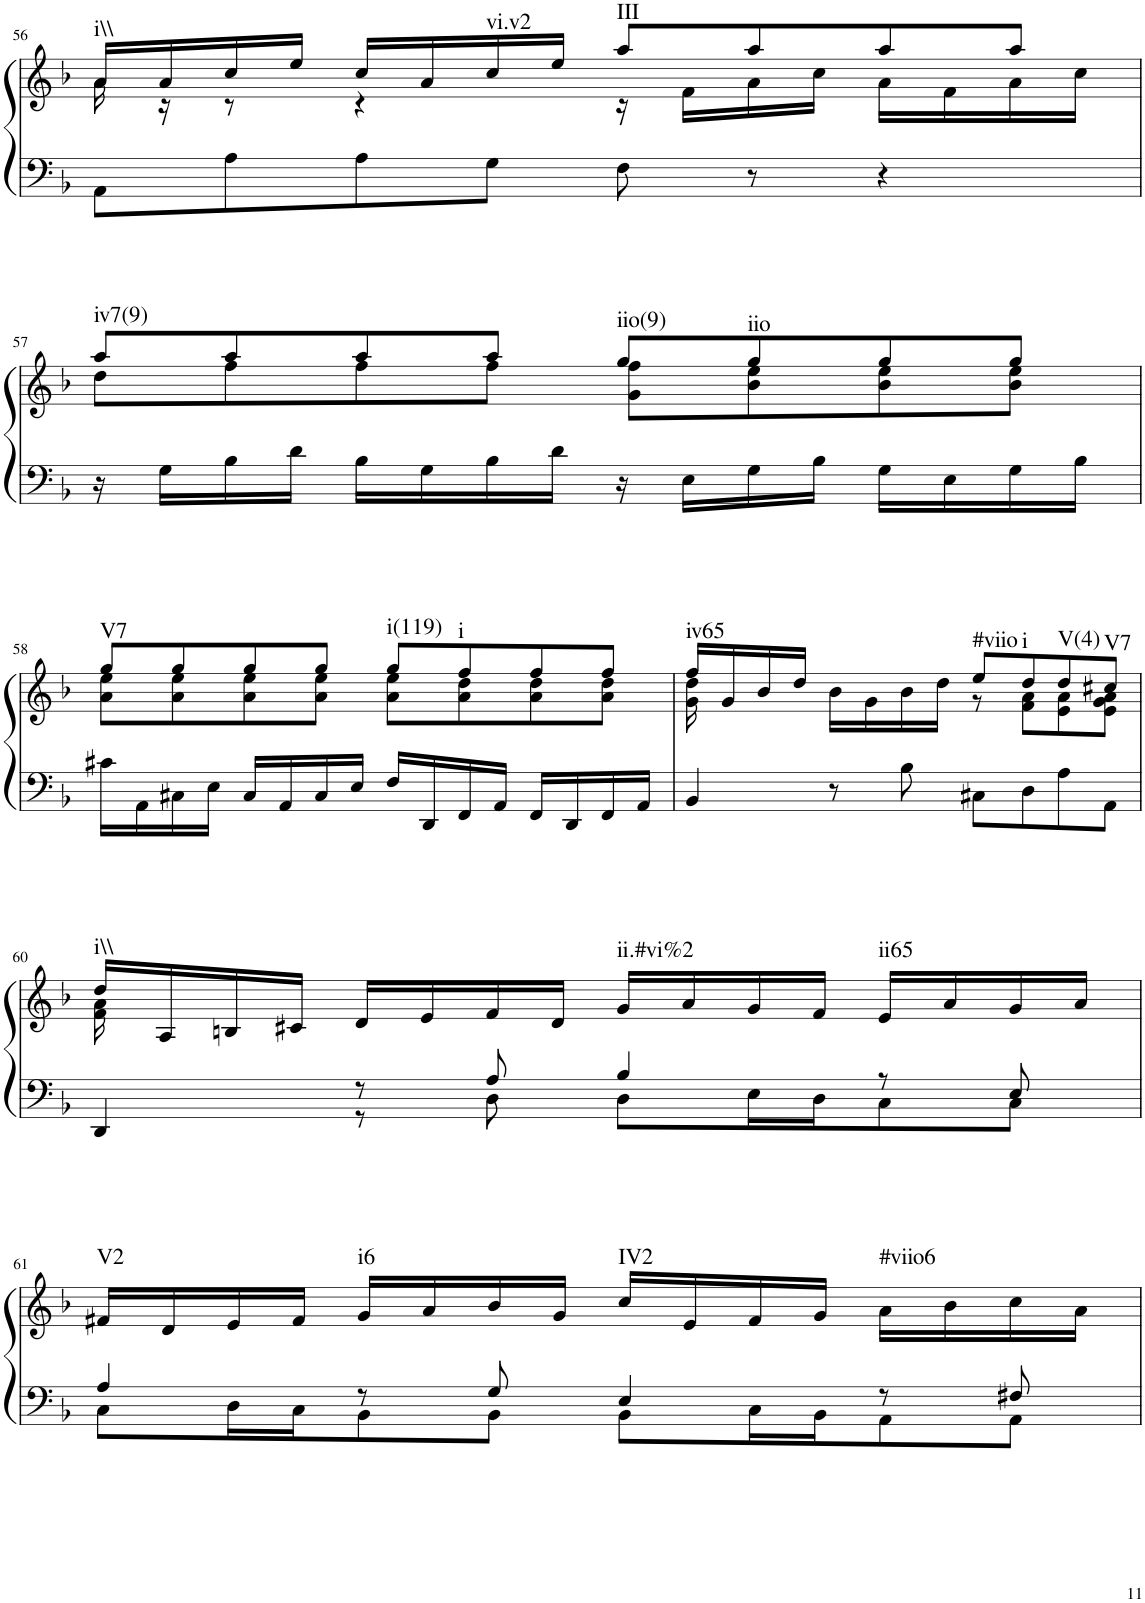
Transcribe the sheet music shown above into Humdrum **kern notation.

**kern	**kern	**harte
*part1	*part1	*part1
*staff2	*staff1	*
*I"Klavier linke Hand	*	*
!!LO:PB:g=z
*clefF4	*clefG2	*
*k[b-]	*k[b-]	*
*M2/2	*M2/2	*
=56	=56	=56
*	*^	*
!	!	!	!LO:H:kt=i\\
8AA\L	16a/LL	16a\	N
.	16a/	16r	.
8A\	16cc/	8r	.
.	16ee/JJ	.	.
8A\	16cc/LL	4r	.
.	16a/	.	.
!	!	!	!LO:H:kt=vi.v2
8G\J	16cc/	.	N
.	16ee/JJ	.	.
!	!	!	!LO:H:kt=III
8F\	8aa/L	16r	N
.	.	16f\LL	.
8r	8aa/	16a\	.
.	.	16cc\JJ	.
4r	8aa/	16a\LL	.
.	.	16f\	.
.	8aa/J	16a\	.
.	.	16cc\JJ	.
!!LO:LB:g=z	!!
=57	=57	=57	=57
!	!	!	!LO:H:kt=iv7(9)
16r	8aa/L	8dd\L	N
16G\LL	.	.	.
16B-\	8aa/	8ff\	.
16d\JJ	.	.	.
16B-\LL	8aa/	8ff\	.
16G\	.	.	.
16B-\	8aa/J	8ff\J	.
16d\JJ	.	.	.
!	!	!	!LO:H:kt=iio(9)
16r	8gg/L	8g\ 8ff\L	N
16E\LL	.	.	.
!	!	!	!LO:H:kt=iio
16G\	8gg/	8b-\ 8ee\	N
16B-\JJ	.	.	.
16G\LL	8gg/	8b-\ 8ee\	.
16E\	.	.	.
16G\	8gg/J	8b-\ 8ee\J	.
16B-\JJ	.	.	.
!!LO:LB:g=z	!!
=58	=58	=58	=58
!	!	!	!LO:H:kt=V7
16c#X\LL	8gg/L	8a\ 8ee\L	N
16AA\	.	.	.
16C#X\	8gg/	8a\ 8ee\	.
16E\JJ	.	.	.
16C#/LL	8gg/	8a\ 8ee\	.
16AA/	.	.	.
16C#/	8gg/J	8a\ 8ee\J	.
16E/JJ	.	.	.
!	!	!	!LO:H:kt=i(119)
16F/LL	8gg/L	8a\ 8ee\L	N
16DD/	.	.	.
!	!	!	!LO:H:kt=i
16FF/	8ff/	8a\ 8dd\	N
16AA/JJ	.	.	.
16FF/LL	8ff/	8a\ 8dd\	.
16DD/	.	.	.
16FF/	8ff/J	8a\ 8dd\J	.
16AA/JJ	.	.	.
=59	=59	=59	=59
!	!	!	!LO:H:kt=iv65
4BB-/	16ff/LL	16g\ 16dd\	N
.	16g/	4..ryy	.
.	16b-/	.	.
.	16dd/JJ	.	.
8r	16b-\LL	.	.
.	16g\	.	.
8B-\	16b-\	.	.
.	16dd\JJ	.	.
!	!	!	!LO:H:kt=#viio
8C#X\L	8ee/L	8r	N
!	!	!	!LO:H:kt=i
8D\	8dd/	8f\ 8a\L	N
!	!	!	!LO:H:kt=V(4)
8A\	8dd/	8e\ 8a\	N
!	!	!	!LO:H:kt=V7
8AA\J	8cc#X/J	8e\ 8g\ 8a\J	N
!!LO:LB:g=z	!!
=60	=60	=60	=60
*^	*	*	*
!	!	!	!	!LO:H:kt=i\\
4DD/	4ryy	16dd/LL	16f\ 16a\	N
.	.	16A/	2...ryy	.
.	.	16Bn/	.	.
.	.	16c#X/JJ	.	.
8r	8r	16d/LL	.	.
.	.	16e/	.	.
8A/	8D\	16f/	.	.
.	.	16d/JJ	.	.
!	!	!	!	!LO:H:kt=ii.#vi%2
4B-/	8D\L	16g/LL	.	N
.	.	16a/	.	.
.	16E\L	16g/	.	.
.	16D\J	16f/JJ	.	.
!	!	!	!	!LO:H:kt=ii65
8r	8C\	16e/LL	.	N
.	.	16a/	.	.
8E/	8C\J	16g/	.	.
.	.	16a/JJ	.	.
*	*	*v	*v	*
!!LO:LB:g=z
=61	=61	=61	=61
!	!	!	!LO:H:kt=V2
4A/	8C\L	16f#X/LL	N
.	.	16d/	.
.	16D\L	16e/	.
.	16C\J	16f#/JJ	.
!	!	!	!LO:H:kt=i6
8r	8BB-\	16g/LL	N
.	.	16a/	.
8G/	8BB-\J	16b-/	.
.	.	16g/JJ	.
!	!	!	!LO:H:kt=IV2
4E/	8BB-\L	16cc/LL	N
.	.	16e/	.
.	16C\L	16f#/	.
.	16BB-\J	16g/JJ	.
!	!	!	!LO:H:kt=#viio6
8r	8AA\	16a\LL	N
.	.	16b-\	.
8F#X/	8AA\J	16cc\	.
.	.	16a\JJ	.
*v	*v	*	*
=	=	=
*-	*-	*-
